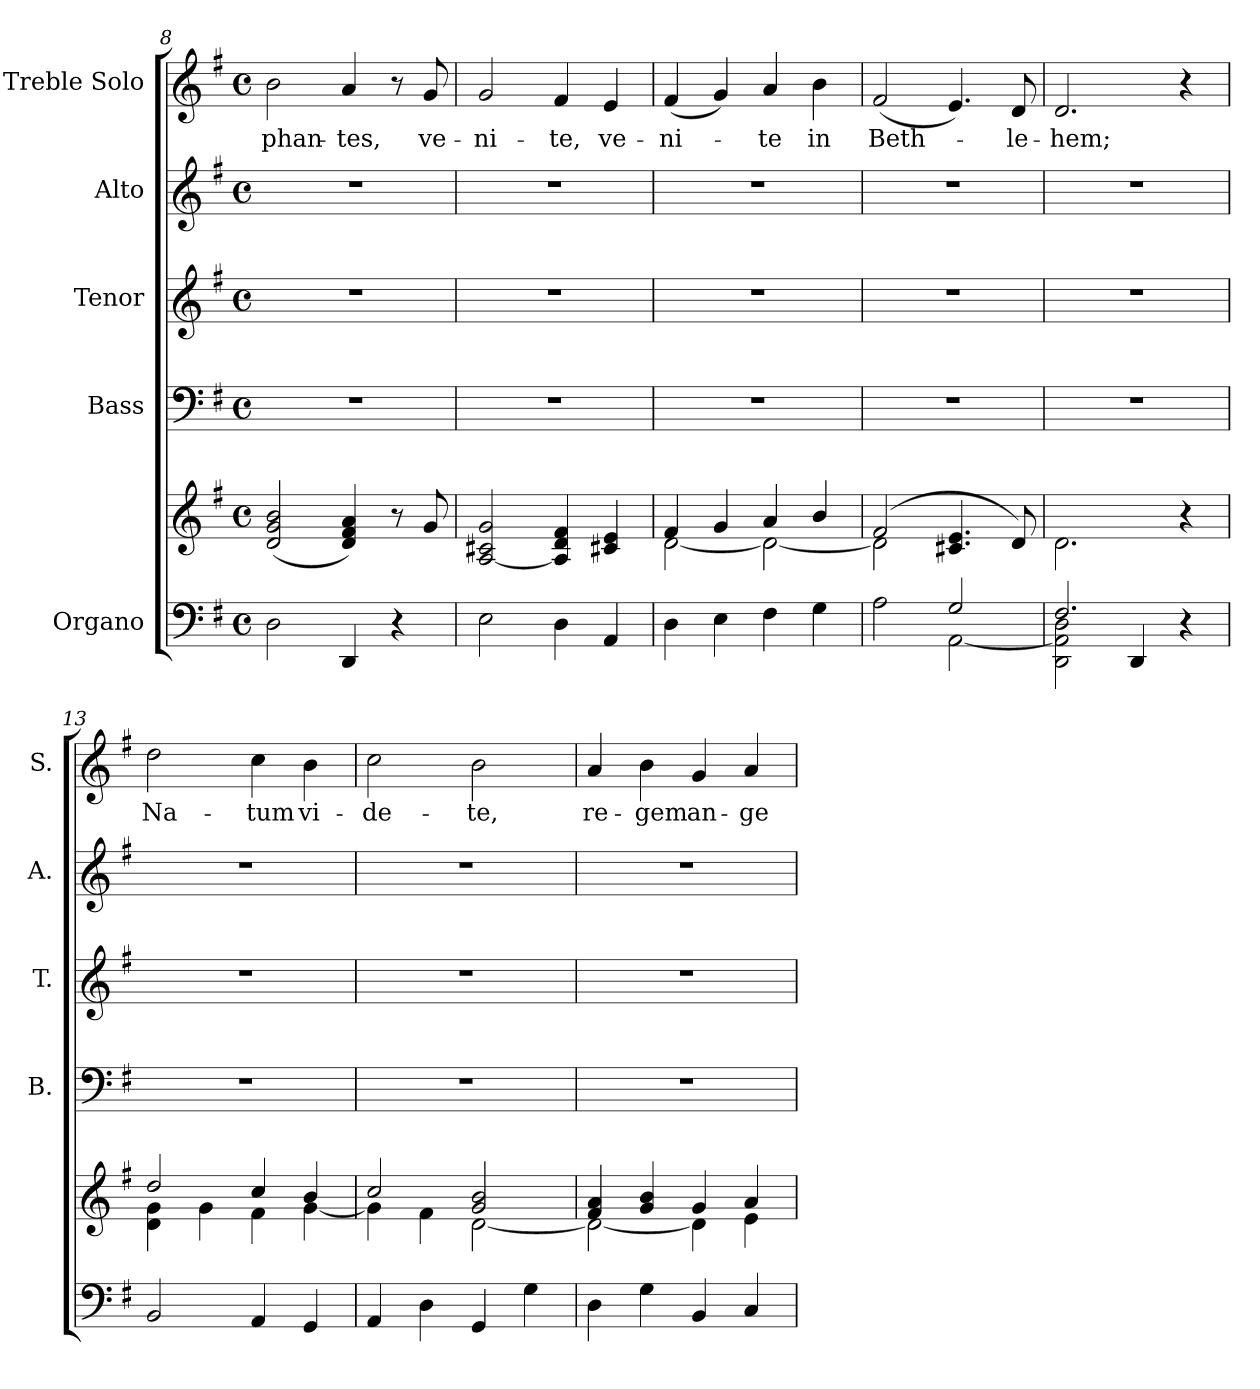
**kern	**kern	**kern	**kern	**kern	**kern	**text
*part5	*part5	*part4	*part3	*part2	*part1	*part1
*staff6	*staff5	*staff4	*staff3	*staff2	*staff1	*staff1
*I"Organo	*	*I"Bass	*I"Tenor	*I"Alto	*I"Treble Solo	*
*	*	*I'B.	*I'T.	*I'A.	*I'S.	*
*clefF4	*clefG2	*clefF4	*clefG2	*clefG2	*clefG2	*
*	*	*	*ITrd7c12	*	*	*
*k[f#]	*k[f#]	*k[f#]	*k[f#]	*k[f#]	*k[f#]	*
*G:	*G:	*G:	*G:	*G:	*G:	*
*M4/4	*M4/4	*M4/4	*M4/4	*M4/4	*M4/4	*
*met(c)	*met(c)	*met(c)	*met(c)	*met(c)	*met(c)	*
=8	=8	=8	=8	=8	=8	=8
!	!	!	!	!	!	!LO:LY:b:color=#000000
2Di\	(2di/ 2gi 2bi	1r	1r	1r	2bi\	-phan-
!	!	!	!	!	!	!LO:LY:b:color=#000000
4DDi/	4di/ 4f#i 4ai)	.	.	.	4ai/	-tes,
4r	8r	.	.	.	8r	.
!	!	!	!	!	!	!LO:LY:b:color=#000000
.	8gi/	.	.	.	8gi/	ve-
=9	=9	=9	=9	=9	=9	=9
!	!	!	!	!	!	!LO:LY:b:color=#000000
2Ei\	[<2Ai/ 2c#Xi 2gi	1r	1r	1r	2gi/	-ni-
!	!	!	!	!	!	!LO:LY:b:color=#000000
4Di\	4Ai/] 4di 4f#i	.	.	.	4f#i/	-te,
!	!	!	!	!	!	!LO:LY:b:color=#000000
4AAi/	4c#Xi/ 4ei	.	.	.	4ei/	ve-
!!LO:LB:g=z
=10	=10	=10	=10	=10	=10	=10
*	*^	*	*	*	*	*
!	!	!	!	!	!	!	!LO:LY:b:color=#000000
4Di\	4f#i/	[<2di\	1r	1r	1r	(4f#i/	-ni-
4Ei\	4gi/	.	.	.	.	4gi/)	.
!	!	!	!	!	!	!	!LO:LY:b:color=#000000
4F#i\	4ai/	2di\_<	.	.	.	4ai/	-te
!	!	!	!	!	!	!	!LO:LY:b:color=#000000
4Gi\	4bi/	.	.	.	.	4bi\	in
=11	=11	=11	=11	=11	=11	=11	=11
*^	*	*	*	*	*	*	*
!	!	!	!	!	!	!	!	!LO:LY:b:color=#000000
2ryy	2Ai\	(2f#i/	2di\]	1r	1r	1r	(2f#i/	Beth-
2Gi/	[<2AAi\	4.c#Xi/ 4.ei	2ryy	.	.	.	4.ei/)	.
!	!	!	!	!	!	!	!	!LO:LY:b:color=#000000
.	.	8di/)	.	.	.	.	8di/	-le-
=12	=12	=12	=12	=12	=12	=12	=12	=12
!	!	!	!	!	!	!	!	!LO:LY:b:color=#000000
2.F#i/	2DDi\ 2AAi] 2Di	2.di\	2.ryy	1r	1r	1r	2.di/	-hem;
.	4DDi/	.	.	.	.	.	.	.
4r	4ryy	4r	4ryy	.	.	.	4r	.
*v	*v	*	*	*	*	*	*	*
=13	=13	=13	=13	=13	=13	=13	=13
*^	*	*	*	*	*	*	*
!	!	!	!	!	!	!	!	!LO:LY:b:color=#000000
*v	*v	*	*	*	*	*	*	*
2BBi/	2ddi/	4di\ 4gi	1r	1r	1r	2ddi\	Na-
.	.	4gi\	.	.	.	.	.
!	!	!	!	!	!	!	!LO:LY:b:color=#000000
4AAi/	4cci/	4f#i\	.	.	.	4cci\	-tum
!	!	!	!	!	!	!	!LO:LY:b:color=#000000
4GGi/	4bi/	[<4gi\	.	.	.	4bi\	vi-
=14	=14	=14	=14	=14	=14	=14	=14
!	!	!	!	!	!	!	!LO:LY:b:color=#000000
4AAi/	2cci/	4gi\]	1r	1r	1r	2cci\	-de-
4Di\	.	4f#i\	.	.	.	.	.
!	!	!	!	!	!	!	!LO:LY:b:color=#000000
4GGi/	2gi/ 2bi	[<2di\	.	.	.	2bi\	-te,
4Gi\	.	.	.	.	.	.	.
=15	=15	=15	=15	=15	=15	=15	=15
!	!	!	!	!	!	!	!LO:LY:b:color=#000000
4Di\	4f#i/ 4ai	2di\_<	1r	1r	1r	4ai/	re-
!	!	!	!	!	!	!	!LO:LY:b:color=#000000
4Gi\	4gi/ 4bi	.	.	.	.	4bi\	-gem
!	!	!	!	!	!	!	!LO:LY:b:color=#000000
4BBi/	4gi/	4di\]	.	.	.	4gi/	an-
!	!	!	!	!	!	!	!LO:LY:b:color=#000000
4Ci/	4ai/	4ei\	.	.	.	4ai/	-ge-
*	*v	*v	*	*	*	*	*
=	=	=	=	=	=	=
*-	*-	*-	*-	*-	*-	*-
